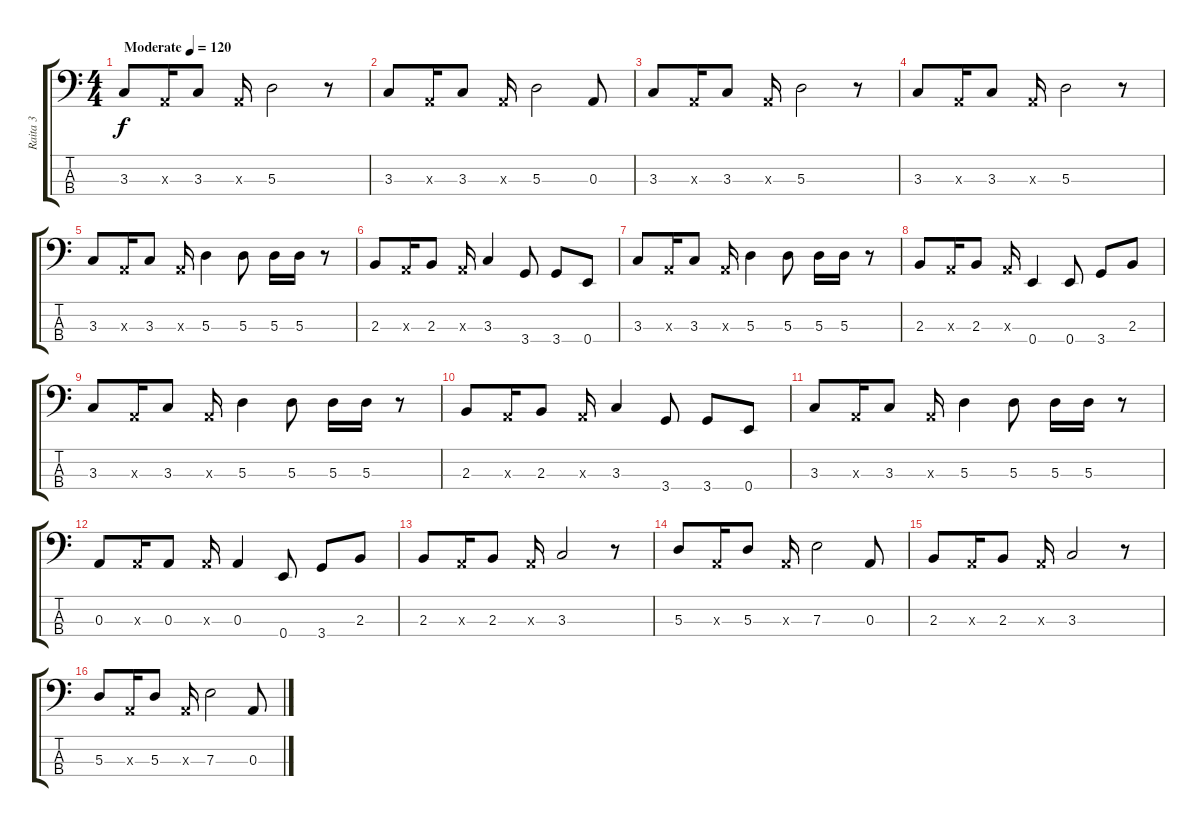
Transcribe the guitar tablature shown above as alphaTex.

\track ("Raita 3" "Raita 3") {instrument electricbassfinger}
\staff {score tabs}
\tuning (G2 D2 A1 E1) {hide}
\ts (4 4)
\tempo (120 "Moderate")
\clef f4
\ks c
3.3.8{dy f instrument electricbassfinger} 0.3{x}.16 3.3.8 0.3{x}.16 5.3.2 r.8 |
3.3.8 0.3{x}.16 3.3.8 0.3{x}.16 5.3.2 0.3.8 |
3.3.8 0.3{x}.16 3.3.8 0.3{x}.16 5.3.2 r.8 |
3.3.8 0.3{x}.16 3.3.8 0.3{x}.16 5.3.2 r.8 |
3.3.8 0.3{x}.16 3.3.8 0.3{x}.16 5.3.4 5.3.8 5.3.16 5.3.16 r.8 |
2.3.8 0.3{x}.16 2.3.8 0.3{x}.16 3.3.4 3.4.8 3.4.8 0.4.8 |
3.3.8 0.3{x}.16 3.3.8 0.3{x}.16 5.3.4 5.3.8 5.3.16 5.3.16 r.8 |
2.3.8 0.3{x}.16 2.3.8 0.3{x}.16 0.4.4 0.4.8 3.4.8 2.3.8 |
3.3.8 0.3{x}.16 3.3.8 0.3{x}.16 5.3.4 5.3.8 5.3.16 5.3.16 r.8 |
2.3.8 0.3{x}.16 2.3.8 0.3{x}.16 3.3.4 3.4.8 3.4.8 0.4.8 |
3.3.8 0.3{x}.16 3.3.8 0.3{x}.16 5.3.4 5.3.8 5.3.16 5.3.16 r.8 |
0.3.8 0.3{x}.16 0.3.8 0.3{x}.16 0.3.4 0.4.8 3.4.8 2.3.8 |
2.3.8 0.3{x}.16 2.3.8 0.3{x}.16 3.3.2 r.8 |
5.3.8 0.3{x}.16 5.3.8 0.3{x}.16 7.3.2 0.3.8 |
2.3.8 0.3{x}.16 2.3.8 0.3{x}.16 3.3.2 r.8 |
5.3.8 0.3{x}.16 5.3.8 0.3{x}.16 7.3.2 0.3.8
